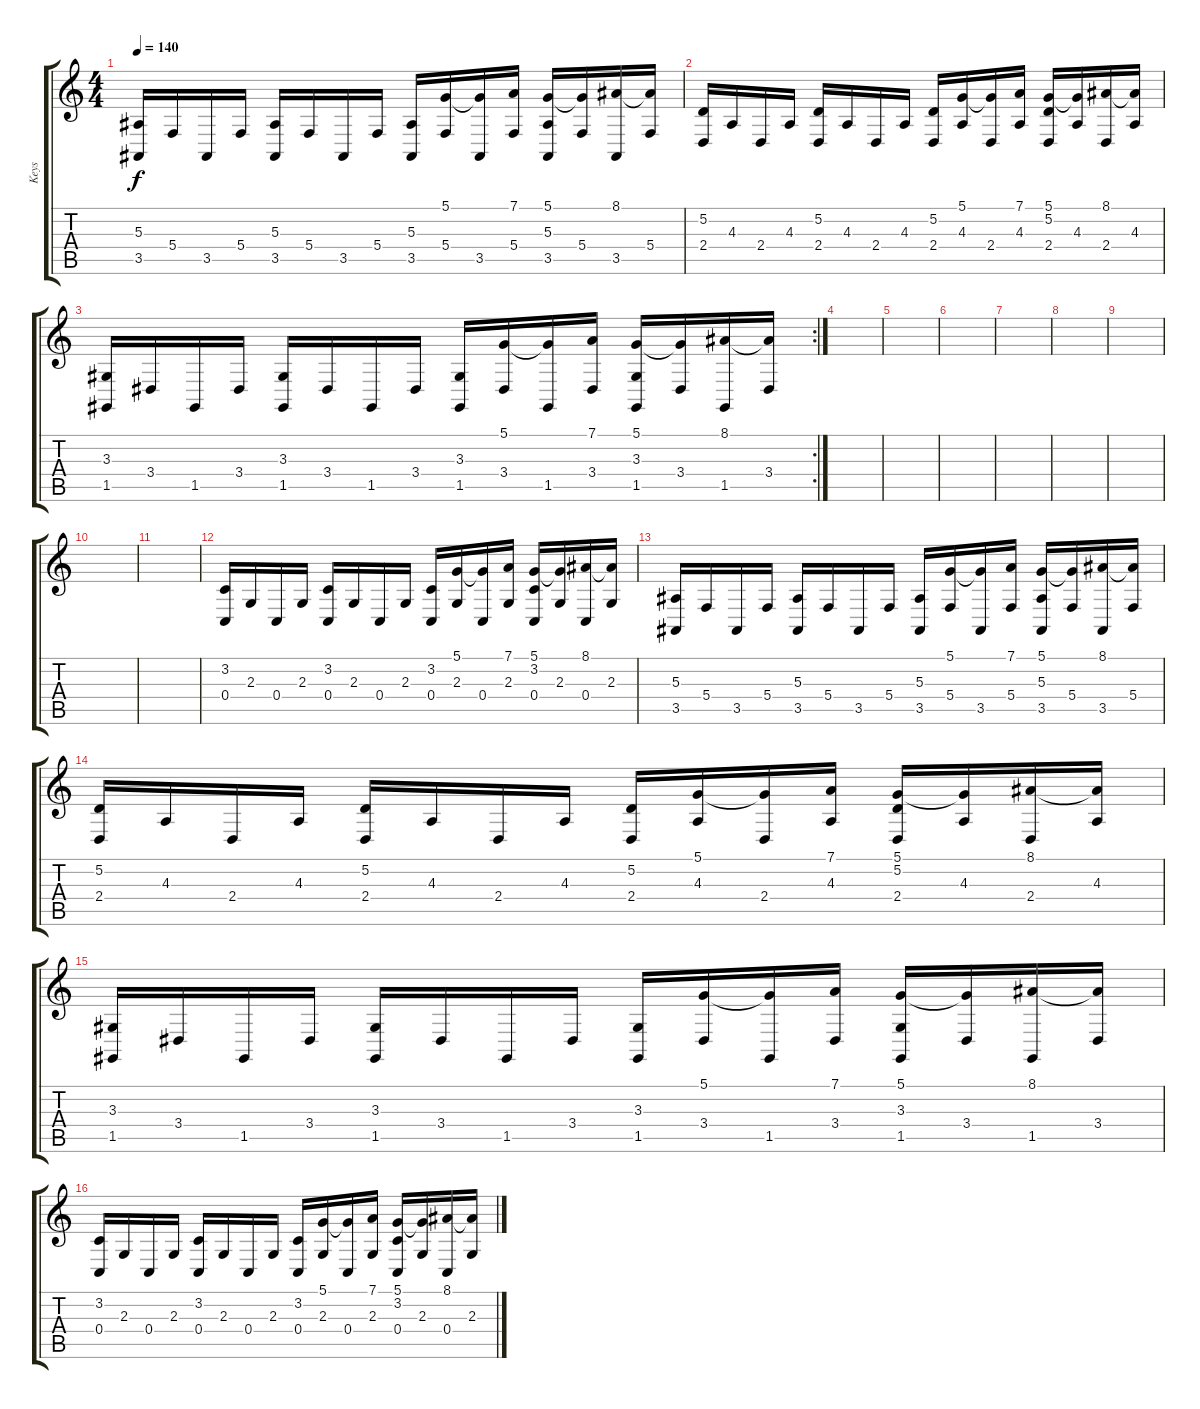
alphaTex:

\track ("Keys" "Keys") {instrument harpsichord}
\staff {score tabs}
\tuning (D4 A3 F3 C3 G2 C2) {hide}
\ts (4 4)
\tempo 140
\clef g2
\ks c
(5.3 3.5).16{dy f} 5.4.16 3.5.16 5.4.16 (5.3 3.5).16 5.4.16 3.5.16 5.4.16 (5.3 3.5).16 (5.1 5.4).16 (5.1{t} 3.5).16 (7.1 5.4).16 (5.1 5.3 3.5).16 (5.1{t} 5.4).16 (8.1 3.5).16 (8.1{t} 5.4).16 |
(5.2 2.4).16 4.3.16 2.4.16 4.3.16 (5.2 2.4).16 4.3.16 2.4.16 4.3.16 (5.2 2.4).16 (5.1 4.3).16 (5.1{t} 2.4).16 (7.1 4.3).16 (5.1 5.2 2.4).16 (5.1{t} 4.3).16 (8.1 2.4).16 (8.1{t} 4.3).16 |
\rc 2
(3.3 1.5).16 3.4.16 1.5.16 3.4.16 (3.3 1.5).16 3.4.16 1.5.16 3.4.16 (3.3 1.5).16 (5.1 3.4).16 (5.1{t} 1.5).16 (7.1 3.4).16 (5.1 3.3 1.5).16 (5.1{t} 3.4).16 (8.1 1.5).16 (8.1{t} 3.4).16 |
|
|
|
|
|
|
|
|
(3.2 0.4).16 2.3.16 0.4.16 2.3.16 (3.2 0.4).16 2.3.16 0.4.16 2.3.16 (3.2 0.4).16 (5.1 2.3).16 (5.1{t} 0.4).16 (7.1 2.3).16 (5.1 3.2 0.4).16 (5.1{t} 2.3).16 (8.1 0.4).16 (8.1{t} 2.3).16 |
(5.3 3.5).16 5.4.16 3.5.16 5.4.16 (5.3 3.5).16 5.4.16 3.5.16 5.4.16 (5.3 3.5).16 (5.1 5.4).16 (5.1{t} 3.5).16 (7.1 5.4).16 (5.1 5.3 3.5).16 (5.1{t} 5.4).16 (8.1 3.5).16 (8.1{t} 5.4).16 |
(5.2 2.4).16 4.3.16 2.4.16 4.3.16 (5.2 2.4).16 4.3.16 2.4.16 4.3.16 (5.2 2.4).16 (5.1 4.3).16 (5.1{t} 2.4).16 (7.1 4.3).16 (5.1 5.2 2.4).16 (5.1{t} 4.3).16 (8.1 2.4).16 (8.1{t} 4.3).16 |
(3.3 1.5).16 3.4.16 1.5.16 3.4.16 (3.3 1.5).16 3.4.16 1.5.16 3.4.16 (3.3 1.5).16 (5.1 3.4).16 (5.1{t} 1.5).16 (7.1 3.4).16 (5.1 3.3 1.5).16 (5.1{t} 3.4).16 (8.1 1.5).16 (8.1{t} 3.4).16 |
(3.2 0.4).16 2.3.16 0.4.16 2.3.16 (3.2 0.4).16 2.3.16 0.4.16 2.3.16 (3.2 0.4).16 (5.1 2.3).16 (5.1{t} 0.4).16 (7.1 2.3).16 (5.1 3.2 0.4).16 (5.1{t} 2.3).16 (8.1 0.4).16 (8.1{t} 2.3).16
